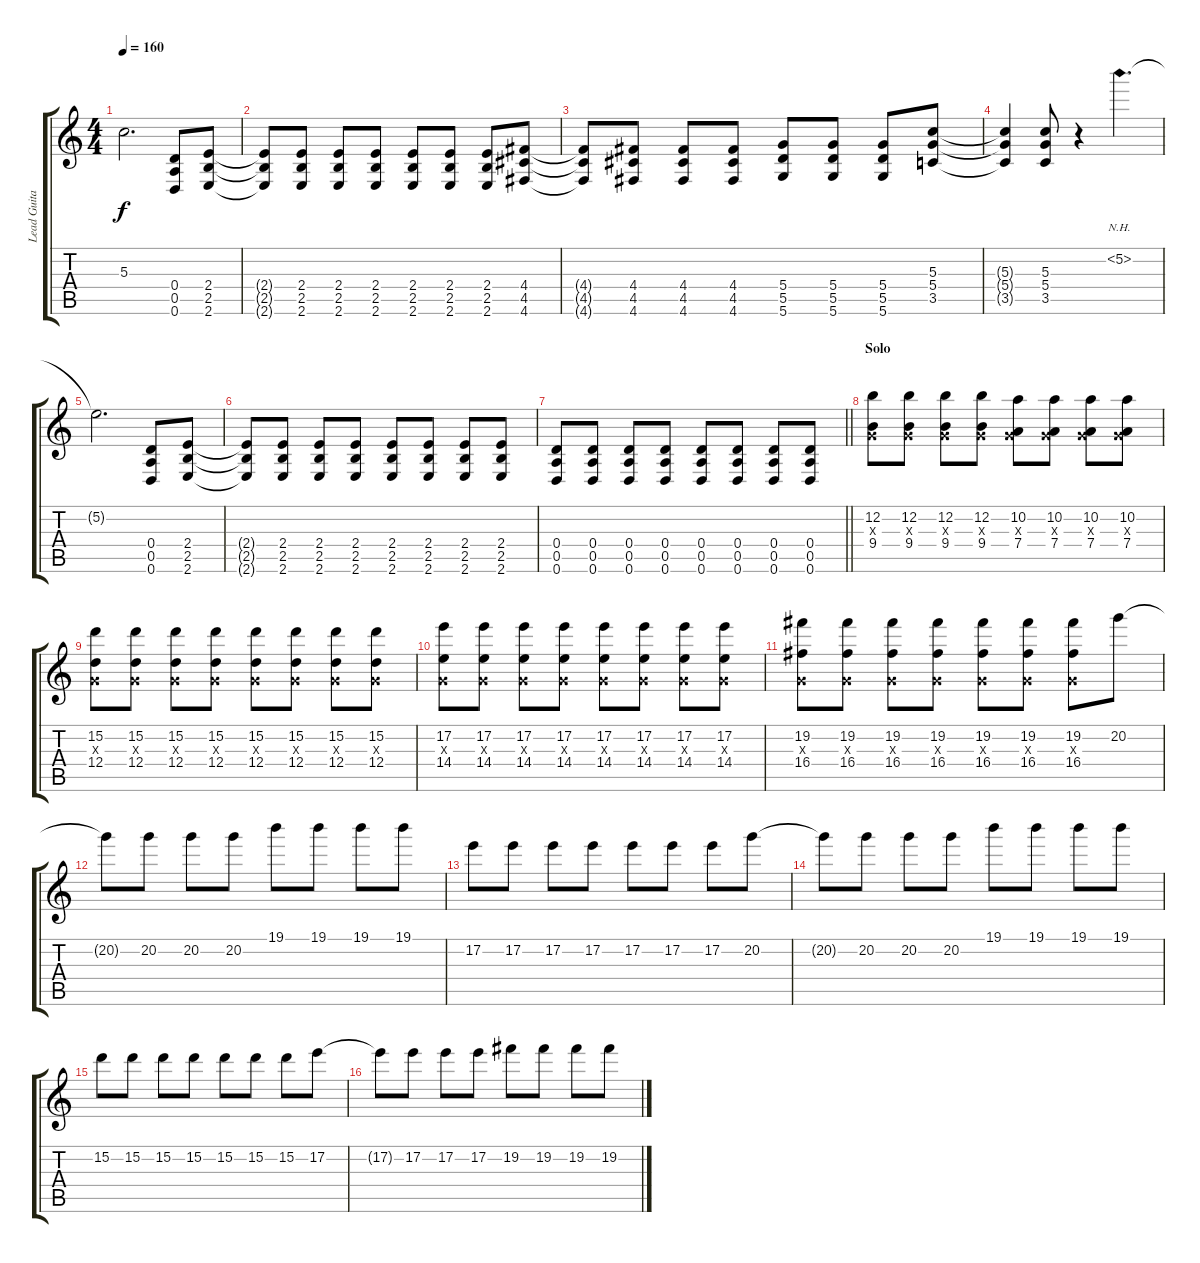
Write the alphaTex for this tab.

\track ("Lead Guitar" "Lead Guita") {instrument distortionguitar}
\staff {score tabs}
\tuning (E4 B3 G3 D3 A2 D2) {hide}
\ts (4 4)
\tempo 160
\clef g2
\ks c
5.3{t}.2{d dy f} (0.4 0.5 0.6).8 (2.4 2.5 2.6).8 |
(2.4{t} 2.5{t} 2.6{t}).8 (2.4 2.5 2.6).8 (2.4 2.5 2.6).8 (2.4 2.5 2.6).8 (2.4 2.5 2.6).8 (2.4 2.5 2.6).8 (2.4 2.5 2.6).8 (4.4 4.5 4.6).8 |
(4.4{t} 4.5{t} 4.6{t}).8 (4.4 4.5 4.6).8 (4.4 4.5 4.6).8 (4.4 4.5 4.6).8 (5.4 5.5 5.6).8 (5.4 5.5 5.6).8 (5.4 5.5 5.6).8 (5.3 5.4 3.5).8 |
(5.3{t} 5.4{t} 3.5{t}).4 (5.3 5.4 3.5).8 r.4 5.2{nh}.4{d} |
5.2{t}.2{d} (0.4 0.5 0.6).8 (2.4 2.5 2.6).8 |
(2.4{t} 2.5{t} 2.6{t}).8 (2.4 2.5 2.6).8 (2.4 2.5 2.6).8 (2.4 2.5 2.6).8 (2.4 2.5 2.6).8 (2.4 2.5 2.6).8 (2.4 2.5 2.6).8 (2.4 2.5 2.6).8 |
\barLineRight lightlight
(0.4 0.5 0.6).8 (0.4 0.5 0.6).8 (0.4 0.5 0.6).8 (0.4 0.5 0.6).8 (0.4 0.5 0.6).8 (0.4 0.5 0.6).8 (0.4 0.5 0.6).8 (0.4 0.5 0.6).8 |
\section ("" "Solo")
(12.2 0.3{x} 9.4).8 (12.2 0.3{x} 9.4).8 (12.2 0.3{x} 9.4).8 (12.2 0.3{x} 9.4).8 (10.2 0.3{x} 7.4).8 (10.2 0.3{x} 7.4).8 (10.2 0.3{x} 7.4).8 (10.2 0.3{x} 7.4).8 |
(15.2 0.3{x} 12.4).8 (15.2 0.3{x} 12.4).8 (15.2 0.3{x} 12.4).8 (15.2 0.3{x} 12.4).8 (15.2 0.3{x} 12.4).8 (15.2 0.3{x} 12.4).8 (15.2 0.3{x} 12.4).8 (15.2 0.3{x} 12.4).8 |
(17.2 0.3{x} 14.4).8 (17.2 0.3{x} 14.4).8 (17.2 0.3{x} 14.4).8 (17.2 0.3{x} 14.4).8 (17.2 0.3{x} 14.4).8 (17.2 0.3{x} 14.4).8 (17.2 0.3{x} 14.4).8 (17.2 0.3{x} 14.4).8 |
(19.2 0.3{x} 16.4).8 (19.2 0.3{x} 16.4).8 (19.2 0.3{x} 16.4).8 (19.2 0.3{x} 16.4).8 (19.2 0.3{x} 16.4).8 (19.2 0.3{x} 16.4).8 (19.2 0.3{x} 16.4).8 20.2.8 |
20.2{t}.8 20.2.8 20.2.8 20.2.8 19.1.8 19.1.8 19.1.8 19.1.8 |
17.2.8 17.2.8 17.2.8 17.2.8 17.2.8 17.2.8 17.2.8 20.2.8 |
20.2{t}.8 20.2.8 20.2.8 20.2.8 19.1.8 19.1.8 19.1.8 19.1.8 |
15.2.8 15.2.8 15.2.8 15.2.8 15.2.8 15.2.8 15.2.8 17.2.8 |
17.2{t}.8 17.2.8 17.2.8 17.2.8 19.2.8 19.2.8 19.2.8 19.2.8
